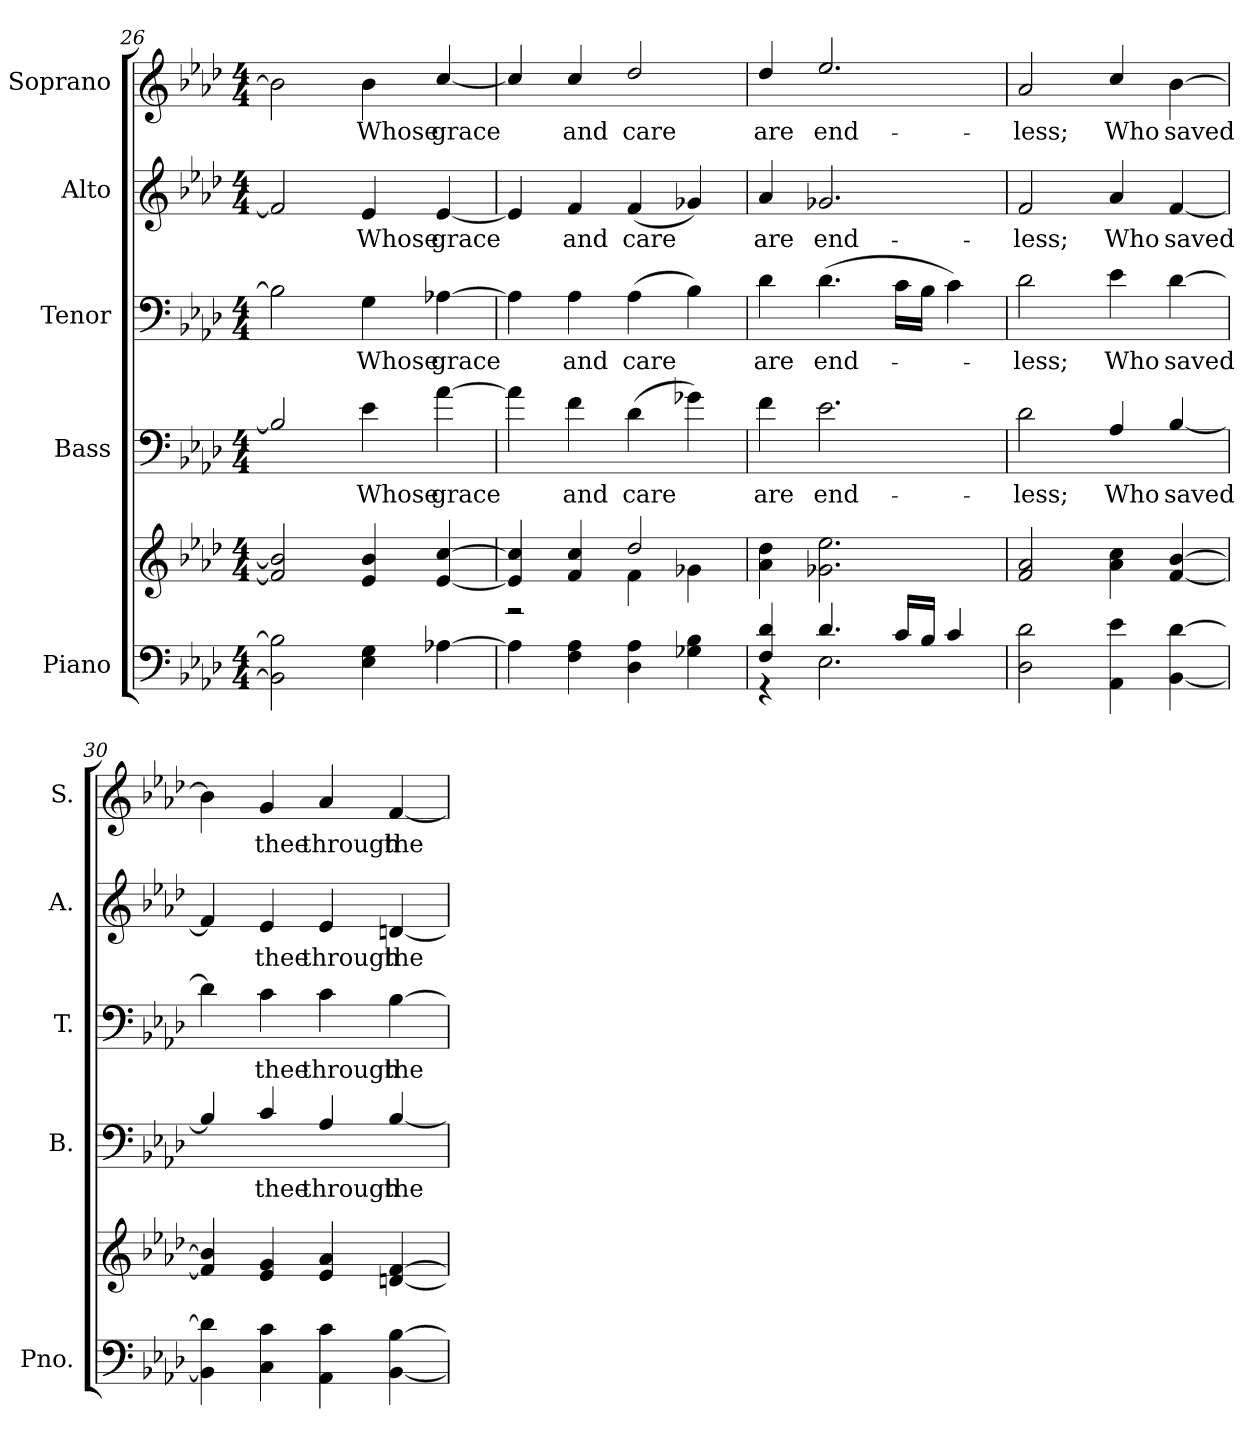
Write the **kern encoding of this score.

**kern	**kern	**kern	**text	**kern	**text	**kern	**text	**kern	**text
*part5	*part5	*part4	*part4	*part3	*part3	*part2	*part2	*part1	*part1
*staff6	*staff5	*staff4	*staff4	*staff3	*staff3	*staff2	*staff2	*staff1	*staff1
*I"Piano	*	*I"Bass	*	*I"Tenor	*	*I"Alto	*	*I"Soprano	*
*I'Pno.	*	*I'B.	*	*I'T.	*	*I'A.	*	*I'S.	*
*clefF4	*clefG2	*clefF4	*	*clefF4	*	*clefG2	*	*clefG2	*
*	*	*ITrd7c12	*	*	*	*	*	*	*
*k[b-e-a-d-]	*k[b-e-a-d-]	*k[b-e-a-d-]	*	*k[b-e-a-d-]	*	*k[b-e-a-d-]	*	*k[b-e-a-d-]	*
*A-:	*A-:	*A-:	*	*A-:	*	*A-:	*	*A-:	*
*M4/4	*M4/4	*M4/4	*	*M4/4	*	*M4/4	*	*M4/4	*
=26	=26	=26	=26	=26	=26	=26	=26	=26	=26
2BB-i\] 2B-i]	2fi/] 2b-i]	2BB-i/]	.	2B-i\]	.	2fi/]	.	2b-i\]	.
!	!	!	!LO:LY:b:color=#000000	!	!	!	!	!	!
!	!	!	!	!	!LO:LY:b:color=#000000	!	!	!	!
!	!	!	!	!	!	!	!LO:LY:b:color=#000000	!	!
!	!	!	!	!	!	!	!	!	!LO:LY:b:color=#000000
4E-i\ 4Gi	4e-i/ 4b-i	4E-i\	Whose	4Gi\	Whose	4e-i/	Whose	4b-i\	Whose
!	!	!	!LO:LY:b:color=#000000	!	!	!	!	!	!
!	!	!	!	!	!LO:LY:b:color=#000000	!	!	!	!
!	!	!	!	!	!	!	!LO:LY:b:color=#000000	!	!
!	!	!	!	!	!	!	!	!	!LO:LY:b:color=#000000
[>4A-Xi\	[<4e-i/ [>4cci	[>4A-i\	grace	[>4A-Xi\	grace	[<4e-i/	grace	[<4cci/	grace
=27	=27	=27	=27	=27	=27	=27	=27	=27	=27
*	*^	*	*	*	*	*	*	*	*
4A-i\]	4e-i/] 4cci]	2r	4A-i\]	.	4A-i\]	.	4e-i/]	.	4cci/]	.
!	!	!	!	!LO:LY:b:color=#000000	!	!	!	!	!	!
!	!	!	!	!	!	!LO:LY:b:color=#000000	!	!	!	!
!	!	!	!	!	!	!	!	!LO:LY:b:color=#000000	!	!
!	!	!	!	!	!	!	!	!	!	!LO:LY:b:color=#000000
4Fi\ 4A-i	4fi/ 4cci	.	4Fi\	and	4A-i\	and	4fi/	and	4cci/	and
!	!	!	!	!LO:LY:b:color=#000000	!	!	!	!	!	!
!	!	!	!	!	!	!LO:LY:b:color=#000000	!	!	!	!
!	!	!	!	!	!	!	!	!LO:LY:b:color=#000000	!	!
!	!	!	!	!	!	!	!	!	!	!LO:LY:b:color=#000000
4D-i\ 4A-i	2dd-i/	4fi\	(4D-i\	care	(4A-i\	care	(4fi/	care	2dd-i/	care
4G-Xi\ 4B-i	.	4g-Xi\	4G-Xi\)	.	4B-i\)	.	4g-Xi/)	.	.	.
*	*v	*v	*	*	*	*	*	*	*	*
=28	=28	=28	=28	=28	=28	=28	=28	=28	=28
*^	*	*	*	*	*	*	*	*	*
*	*	*^	*	*	*	*	*	*	*	*
!	!	!	!	!	!LO:LY:b:color=#000000	!	!	!	!	!	!
*	*	*v	*v	*	*	*	*	*	*	*	*
*	*	*^	*	*	*	*	*	*	*	*
!	!	!	!	!	!	!	!LO:LY:b:color=#000000	!	!	!	!
*	*	*v	*v	*	*	*	*	*	*	*	*
*	*	*^	*	*	*	*	*	*	*	*
!	!	!	!	!	!	!	!	!	!LO:LY:b:color=#000000	!	!
*	*	*v	*v	*	*	*	*	*	*	*	*
*	*	*^	*	*	*	*	*	*	*	*
!	!	!	!	!	!	!	!	!	!	!	!LO:LY:b:color=#000000
*	*	*v	*v	*	*	*	*	*	*	*	*
4Fi/ 4d-i	4r	4a-i\ 4dd-i	4Fi\	are	4d-i\	are	4a-i/	are	4dd-i/	are
!	!	!	!	!LO:LY:b:color=#000000	!	!	!	!	!	!
!	!	!	!	!	!	!LO:LY:b:color=#000000	!	!	!	!
!	!	!	!	!	!	!	!	!LO:LY:b:color=#000000	!	!
!	!	!	!	!	!	!	!	!	!	!LO:LY:b:color=#000000
4.d-i/	2.E-i\	2.g-Xi\ 2.ee-i	2.E-i\	end-	(4.d-i\	end-	2.g-Xi/	end-	2.ee-i/	end-
16ci/LL	.	.	.	.	16ci\LL	.	.	.	.	.
16B-i/JJ	.	.	.	.	16B-i\JJ	.	.	.	.	.
4ci/	.	.	.	.	4ci\)	.	.	.	.	.
*v	*v	*	*	*	*	*	*	*	*	*
!!LO:PB:g=z
=29	=29	=29	=29	=29	=29	=29	=29	=29	=29
!	!	!	!LO:LY:b:color=#000000	!	!	!	!	!	!
!	!	!	!	!	!LO:LY:b:color=#000000	!	!	!	!
!	!	!	!	!	!	!	!LO:LY:b:color=#000000	!	!
!	!	!	!	!	!	!	!	!	!LO:LY:b:color=#000000
2D-i\ 2d-i	2fi/ 2a-i	2D-i\	-less;	2d-i\	-less;	2fi/	-less;	2a-i/	-less;
!	!	!	!LO:LY:b:color=#000000	!	!	!	!	!	!
!	!	!	!	!	!LO:LY:b:color=#000000	!	!	!	!
!	!	!	!	!	!	!	!LO:LY:b:color=#000000	!	!
!	!	!	!	!	!	!	!	!	!LO:LY:b:color=#000000
4AA-i\ 4e-i	4a-i\ 4cci	4AA-i/	Who	4e-i\	Who	4a-i/	Who	4cci/	Who
!	!	!	!LO:LY:b:color=#000000	!	!	!	!	!	!
!	!	!	!	!	!LO:LY:b:color=#000000	!	!	!	!
!	!	!	!	!	!	!	!LO:LY:b:color=#000000	!	!
!	!	!	!	!	!	!	!	!	!LO:LY:b:color=#000000
[<4BB-i\ [>4d-i	[<4fi/ [>4b-i	[<4BB-i/	saved	[>4d-i\	saved	[<4fi/	saved	[>4b-i\	saved
=30	=30	=30	=30	=30	=30	=30	=30	=30	=30
4BB-i\] 4d-i]	4fi/] 4b-i]	4BB-i/]	.	4d-i\]	.	4fi/]	.	4b-i\]	.
!	!	!	!LO:LY:b:color=#000000	!	!	!	!	!	!
!	!	!	!	!	!LO:LY:b:color=#000000	!	!	!	!
!	!	!	!	!	!	!	!LO:LY:b:color=#000000	!	!
!	!	!	!	!	!	!	!	!	!LO:LY:b:color=#000000
4Ci\ 4ci	4e-i/ 4gi	4Ci/	thee	4ci\	thee	4e-i/	thee	4gi/	thee
!	!	!	!LO:LY:b:color=#000000	!	!	!	!	!	!
!	!	!	!	!	!LO:LY:b:color=#000000	!	!	!	!
!	!	!	!	!	!	!	!LO:LY:b:color=#000000	!	!
!	!	!	!	!	!	!	!	!	!LO:LY:b:color=#000000
4AA-i\ 4ci	4e-i/ 4a-i	4AA-i/	through	4ci\	through	4e-i/	through	4a-i/	through
!	!	!	!LO:LY:b:color=#000000	!	!	!	!	!	!
!	!	!	!	!	!LO:LY:b:color=#000000	!	!	!	!
!	!	!	!	!	!	!	!LO:LY:b:color=#000000	!	!
!	!	!	!	!	!	!	!	!	!LO:LY:b:color=#000000
[<4BB-i\ [>4B-i	[<4dni/ [>4fi	[<4BB-i/	the	[>4B-i\	the	[<4dni/	the	[<4fi/	the
=	=	=	=	=	=	=	=	=	=
*-	*-	*-	*-	*-	*-	*-	*-	*-	*-
